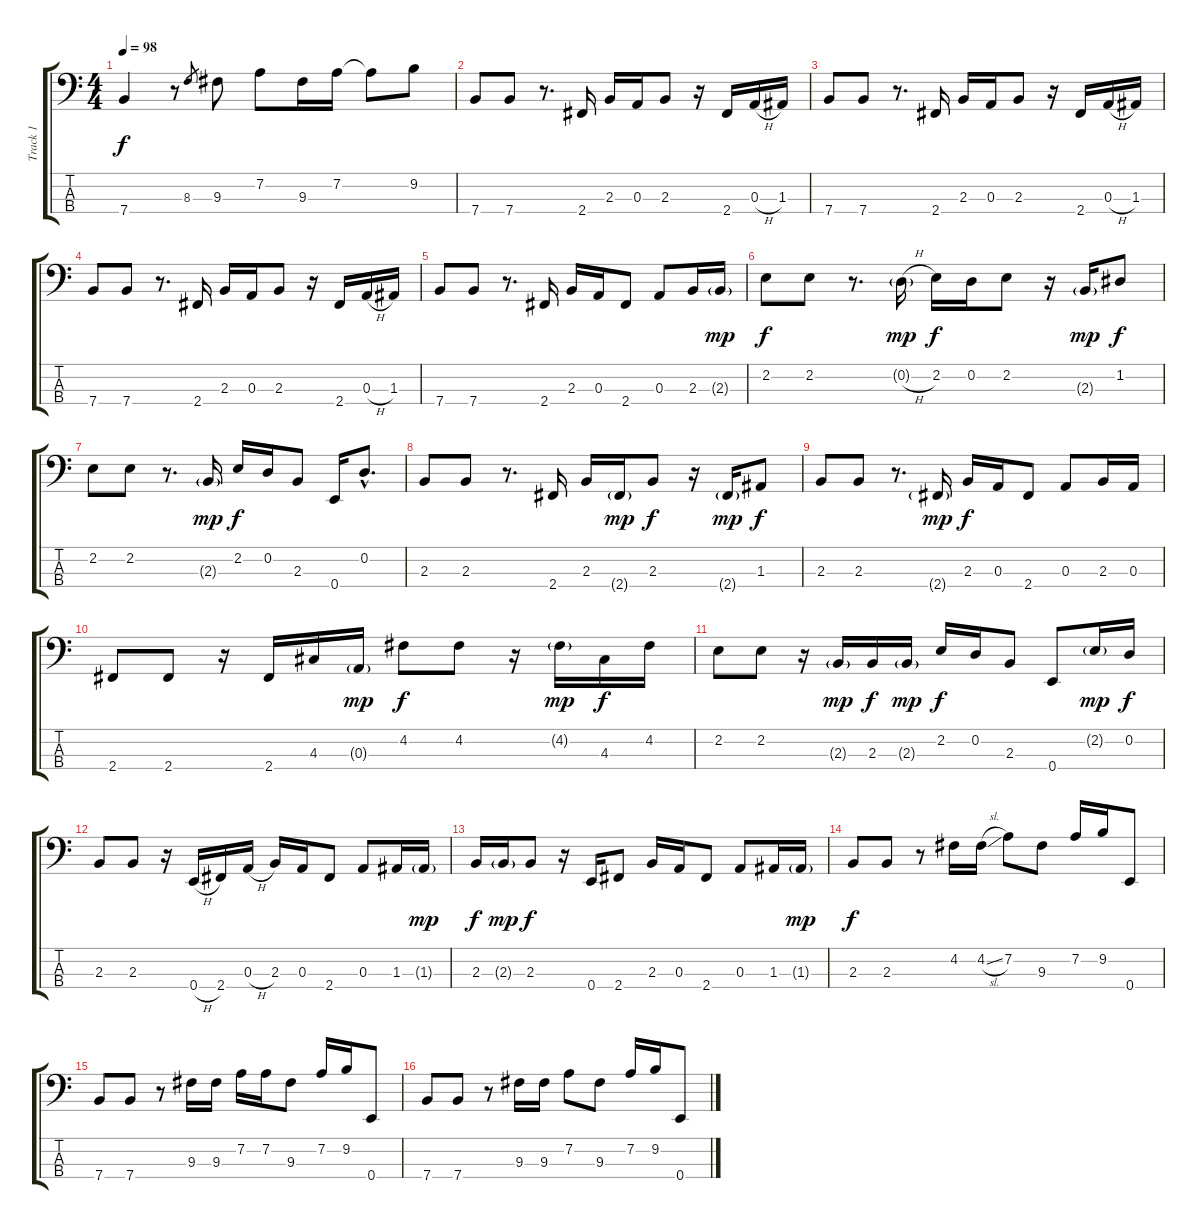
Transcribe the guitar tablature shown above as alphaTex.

\track ("Track 1" "Track 1") {instrument electricbassfinger}
\staff {score tabs}
\tuning (G2 D2 A1 E1) {hide}
\ts (4 4)
\tempo 98
\clef f4
\ks c
7.4.4{dy f} r.8 8.3.8{gr} 9.3.8 7.2.8 9.3.16 7.2.16 7.2{t}.8 9.2.8 |
7.4.8 7.4.8 r.8{d} 2.4.16 2.3.16 0.3.16 2.3.8 r.16 2.4.16 0.3{h}.16 1.3.16 |
7.4.8 7.4.8 r.8{d} 2.4.16 2.3.16 0.3.16 2.3.8 r.16 2.4.16 0.3{h}.16 1.3.16 |
7.4.8 7.4.8 r.8{d} 2.4.16 2.3.16 0.3.16 2.3.8 r.16 2.4.16 0.3{h}.16 1.3.16 |
7.4.8 7.4.8 r.8{d} 2.4.16 2.3.16 0.3.16 2.4.8 0.3.8 2.3.16 2.3{g}.16{dy mp} |
2.2.8{dy f} 2.2.8 r.8{d} 0.2{h g}.16{dy mp} 2.2.16{dy f} 0.2.16 2.2.8 r.16 2.3{g}.16{dy mp} 1.2.8{dy f} |
2.2.8 2.2.8 r.8{d} 2.3{g}.16{dy mp} 2.2.16{dy f} 0.2.16 2.3.8 0.4.16 0.2{hac}.8{d} |
2.3.8 2.3.8 r.8{d} 2.4.16 2.3.16 2.4{g}.16{dy mp} 2.3.8{dy f} r.16 2.4{g}.16{dy mp} 1.3.8{dy f} |
2.3.8 2.3.8 r.8{d} 2.4{g}.16{dy mp} 2.3.16{dy f} 0.3.16 2.4.8 0.3.8 2.3.16 0.3.16 |
2.4.8 2.4.8 r.16 2.4.16 4.3.16 0.3{g}.16{dy mp} 4.2.8{dy f} 4.2.8 r.16 4.2{g}.16{dy mp} 4.3.16{dy f} 4.2.16 |
2.2.8 2.2.8 r.16 2.3{g}.16{dy mp} 2.3.16{dy f} 2.3{g}.16{dy mp} 2.2.16{dy f} 0.2.16 2.3.8 0.4.8 2.2{g}.16{dy mp} 0.2.16{dy f} |
2.3.8 2.3.8 r.16 0.4{h}.16 2.4.16 0.3{h}.16 2.3.16 0.3.16 2.4.8 0.3.8 1.3.16 1.3{g}.16{dy mp} |
2.3.16{dy f} 2.3{g}.16{dy mp} 2.3.8{dy f} r.16 0.4.16 2.4.8 2.3.16 0.3.16 2.4.8 0.3.8 1.3.16 1.3{g}.16{dy mp} |
2.3.8{dy f} 2.3.8 r.8 4.2.16 4.2{sl}.16 7.2.8 9.3.8 7.2.16 9.2.16 0.4.8 |
7.4.8 7.4.8 r.8 9.3.16 9.3.16 7.2.16 7.2.16 9.3.8 7.2.16 9.2.16 0.4.8 |
7.4.8 7.4.8 r.8 9.3.16 9.3.16 7.2.8 9.3.8 7.2.16 9.2.16 0.4.8
